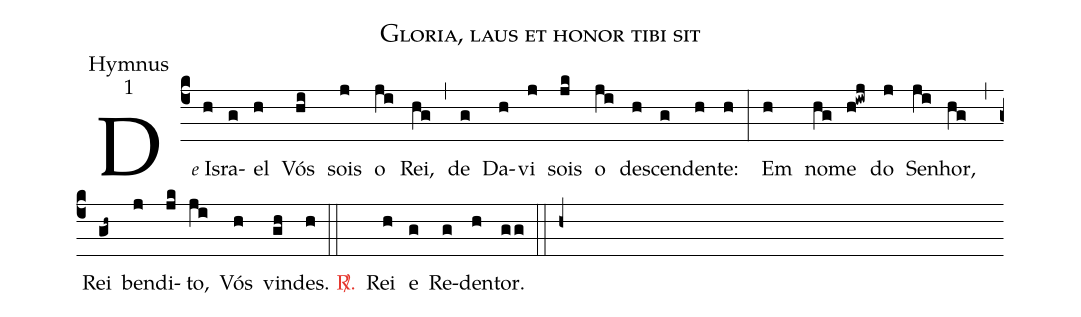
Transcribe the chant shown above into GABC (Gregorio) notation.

name: Gloria, laus et honor tibi sit;
office-part: Hymnus;
mode: 1;
%%
(c4)

D<e>e</e> Is(h)ra(g)el(h) Vós(hi) sois(j) o(ji) Rei,(hg) (,) de(g) Da(h)vi(j) sois(jk) o(ji) des(h)cen(g)den(h)te:(h) (:) Em(h) no(hg)me(h!iwj) do(j) Se(ji)nhor,(hg) (,) Rei(gh~) ben(j)di(jk)to,(ji) Vós(h) vin(gh)des.(h)

(::)

<c><sp>R/</sp>.</c>() Rei(h) e(g) Re(g)den(h)tor.(gg)

(::)

(h+)
